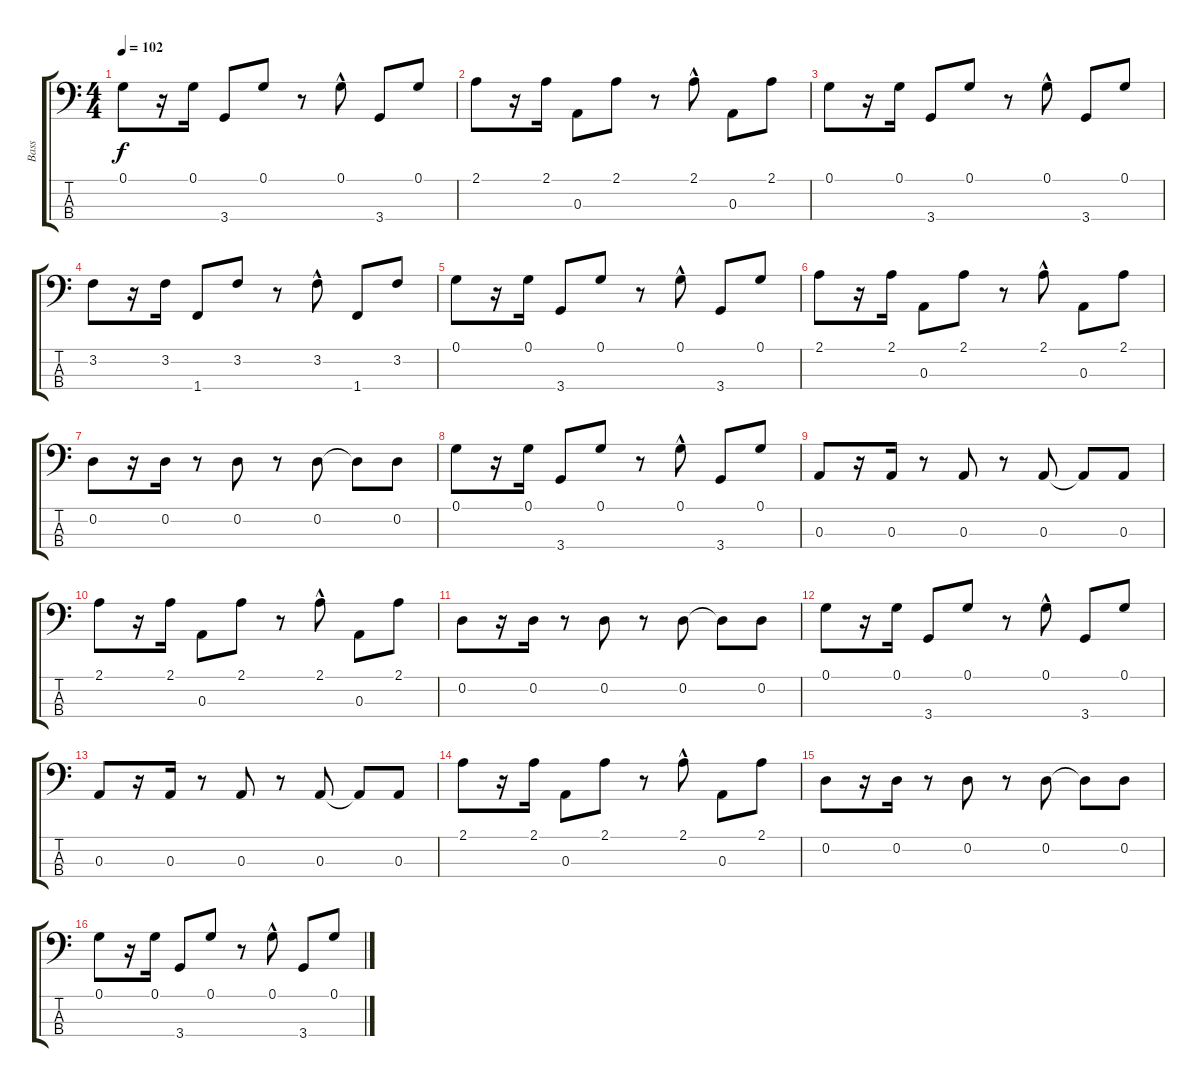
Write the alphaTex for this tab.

\track ("Bass" "Bass") {instrument electricbassfinger}
\staff {score tabs}
\tuning (G2 D2 A1 E1) {hide}
\ts (4 4)
\tempo 102
\clef f4
\ks c
0.1.8{dy f} r.16 0.1.16 3.4.8 0.1.8 r.8 0.1{hac}.8 3.4.8 0.1.8 |
2.1.8 r.16 2.1.16 0.3.8 2.1.8 r.8 2.1{hac}.8 0.3.8 2.1.8 |
0.1.8 r.16 0.1.16 3.4.8 0.1.8 r.8 0.1{hac}.8 3.4.8 0.1.8 |
3.2.8 r.16 3.2.16 1.4.8 3.2.8 r.8 3.2{hac}.8 1.4.8 3.2.8 |
0.1.8 r.16 0.1.16 3.4.8 0.1.8 r.8 0.1{hac}.8 3.4.8 0.1.8 |
2.1.8 r.16 2.1.16 0.3.8 2.1.8 r.8 2.1{hac}.8 0.3.8 2.1.8 |
0.2.8 r.16 0.2.16 r.8 0.2.8 r.8 0.2.8 0.2{t}.8 0.2.8 |
0.1.8 r.16 0.1.16 3.4.8 0.1.8 r.8 0.1{hac}.8 3.4.8 0.1.8 |
0.3.8 r.16 0.3.16 r.8 0.3.8 r.8 0.3.8 0.3{t}.8 0.3.8 |
2.1.8 r.16 2.1.16 0.3.8 2.1.8 r.8 2.1{hac}.8 0.3.8 2.1.8 |
0.2.8 r.16 0.2.16 r.8 0.2.8 r.8 0.2.8 0.2{t}.8 0.2.8 |
0.1.8 r.16 0.1.16 3.4.8 0.1.8 r.8 0.1{hac}.8 3.4.8 0.1.8 |
0.3.8 r.16 0.3.16 r.8 0.3.8 r.8 0.3.8 0.3{t}.8 0.3.8 |
2.1.8 r.16 2.1.16 0.3.8 2.1.8 r.8 2.1{hac}.8 0.3.8 2.1.8 |
0.2.8 r.16 0.2.16 r.8 0.2.8 r.8 0.2.8 0.2{t}.8 0.2.8 |
0.1.8 r.16 0.1.16 3.4.8 0.1.8 r.8 0.1{hac}.8 3.4.8 0.1.8
